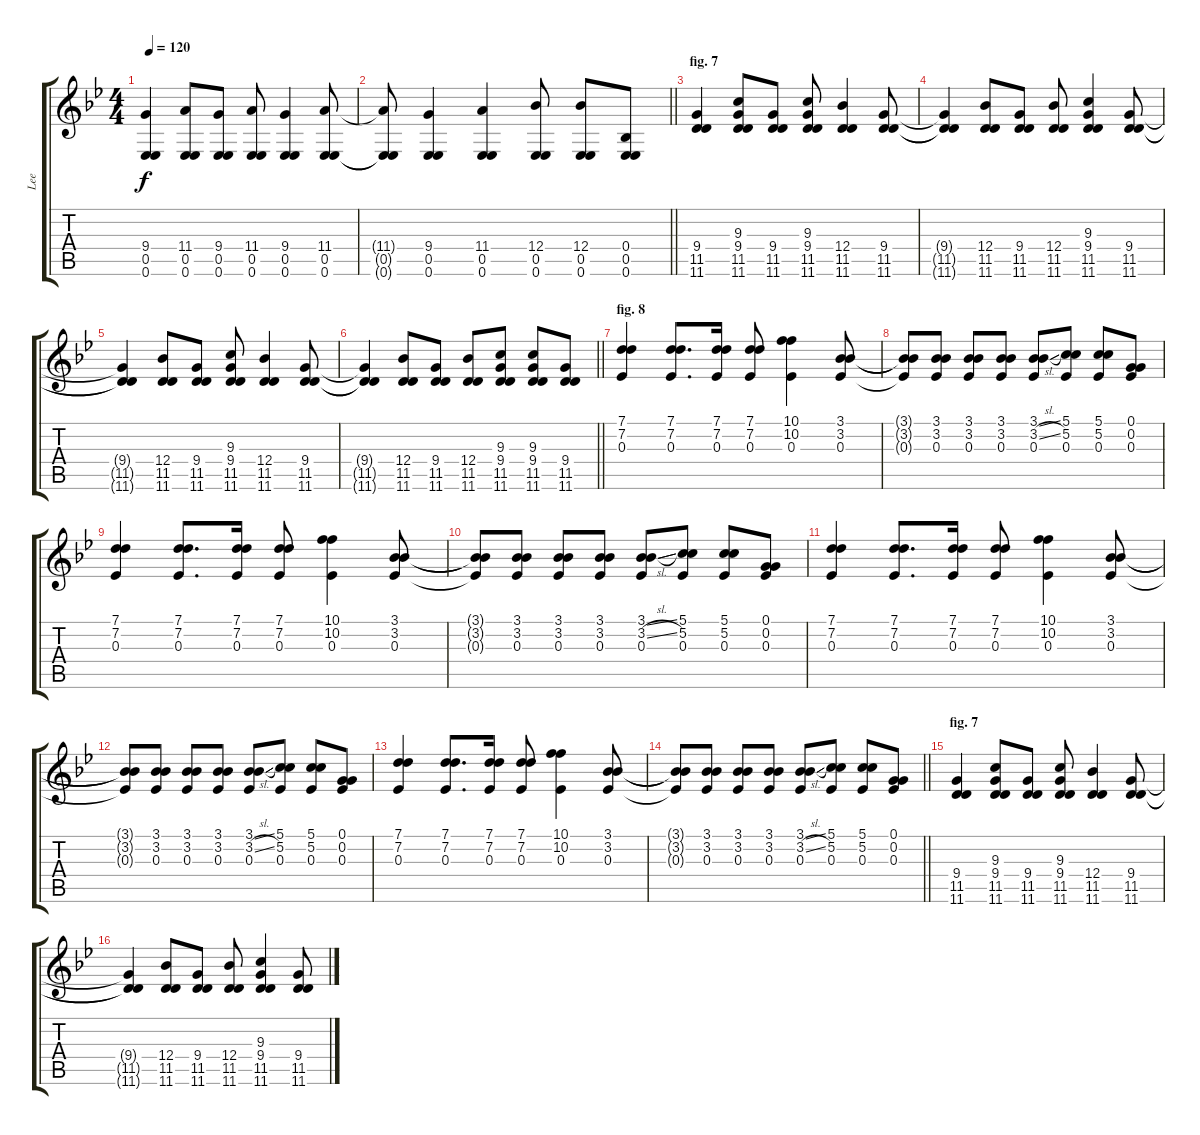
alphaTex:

\track ("Lee" "Lee") {instrument distortionguitar}
\staff {score tabs}
\tuning (G3 G3 Eb3 Bb2 Eb2 Eb2) {hide}
\ts (4 4)
\tempo 120
\clef g2
\ks gminor
(9.4 0.5 0.6).4{dy f} (11.4 0.5 0.6).8 (9.4 0.5 0.6).8 (11.4 0.5 0.6).8 (9.4 0.5 0.6).4 (11.4 0.5 0.6).8 |
\barLineRight lightlight
(11.4{t} 0.5{t} 0.6{t}).8 (9.4 0.5 0.6).4 (11.4 0.5 0.6).4 (12.4 0.5 0.6).8 (12.4 0.5 0.6).8 (0.4 0.5 0.6).8 |
\section ("" "fig. 7")
(9.4 11.5 11.6).4 (9.3 9.4 11.5 11.6).8 (9.4 11.5 11.6).8 (9.3 9.4 11.5 11.6).8 (12.4 11.5 11.6).4 (9.4 11.5 11.6).8 |
(9.4{t} 11.5{t} 11.6{t}).4 (12.4 11.5 11.6).8 (9.4 11.5 11.6).8 (12.4 11.5 11.6).8 (9.3 9.4 11.5 11.6).4 (9.4 11.5 11.6).8 |
(9.4{t} 11.5{t} 11.6{t}).4 (12.4 11.5 11.6).8 (9.4 11.5 11.6).8 (9.3 9.4 11.5 11.6).8 (12.4 11.5 11.6).4 (9.4 11.5 11.6).8 |
\barLineRight lightlight
(9.4{t} 11.5{t} 11.6{t}).4 (12.4 11.5 11.6).8 (9.4 11.5 11.6).8 (12.4 11.5 11.6).8 (9.3 9.4 11.5 11.6).8 (9.3 9.4 11.5 11.6).8 (9.4 11.5 11.6).8 |
\section ("" "fig. 8")
(7.1 7.2 0.3).4 (7.1 7.2 0.3).8{d} (7.1 7.2 0.3).16 (7.1 7.2 0.3).8 (10.1 10.2 0.3).4 (3.1 3.2 0.3).8 |
(3.1{t} 3.2{t} 0.3{t}).8 (3.1 3.2 0.3).8 (3.1 3.2 0.3).8 (3.1 3.2 0.3).8 (3.1{sl} 3.2{sl} 0.3).8 (5.1 5.2 0.3).8 (5.1 5.2 0.3).8 (0.1 0.2 0.3).8 |
(7.1 7.2 0.3).4 (7.1 7.2 0.3).8{d} (7.1 7.2 0.3).16 (7.1 7.2 0.3).8 (10.1 10.2 0.3).4 (3.1 3.2 0.3).8 |
(3.1{t} 3.2{t} 0.3{t}).8 (3.1 3.2 0.3).8 (3.1 3.2 0.3).8 (3.1 3.2 0.3).8 (3.1{sl} 3.2{sl} 0.3).8 (5.1 5.2 0.3).8 (5.1 5.2 0.3).8 (0.1 0.2 0.3).8 |
(7.1 7.2 0.3).4 (7.1 7.2 0.3).8{d} (7.1 7.2 0.3).16 (7.1 7.2 0.3).8 (10.1 10.2 0.3).4 (3.1 3.2 0.3).8 |
(3.1{t} 3.2{t} 0.3{t}).8 (3.1 3.2 0.3).8 (3.1 3.2 0.3).8 (3.1 3.2 0.3).8 (3.1{sl} 3.2{sl} 0.3).8 (5.1 5.2 0.3).8 (5.1 5.2 0.3).8 (0.1 0.2 0.3).8 |
(7.1 7.2 0.3).4 (7.1 7.2 0.3).8{d} (7.1 7.2 0.3).16 (7.1 7.2 0.3).8 (10.1 10.2 0.3).4 (3.1 3.2 0.3).8 |
\barLineRight lightlight
(3.1{t} 3.2{t} 0.3{t}).8 (3.1 3.2 0.3).8 (3.1 3.2 0.3).8 (3.1 3.2 0.3).8 (3.1{sl} 3.2{sl} 0.3).8 (5.1 5.2 0.3).8 (5.1 5.2 0.3).8 (0.1 0.2 0.3).8 |
\section ("" "fig. 7")
(9.4 11.5 11.6).4 (9.3 9.4 11.5 11.6).8 (9.4 11.5 11.6).8 (9.3 9.4 11.5 11.6).8 (12.4 11.5 11.6).4 (9.4 11.5 11.6).8 |
(9.4{t} 11.5{t} 11.6{t}).4 (12.4 11.5 11.6).8 (9.4 11.5 11.6).8 (12.4 11.5 11.6).8 (9.3 9.4 11.5 11.6).4 (9.4 11.5 11.6).8
